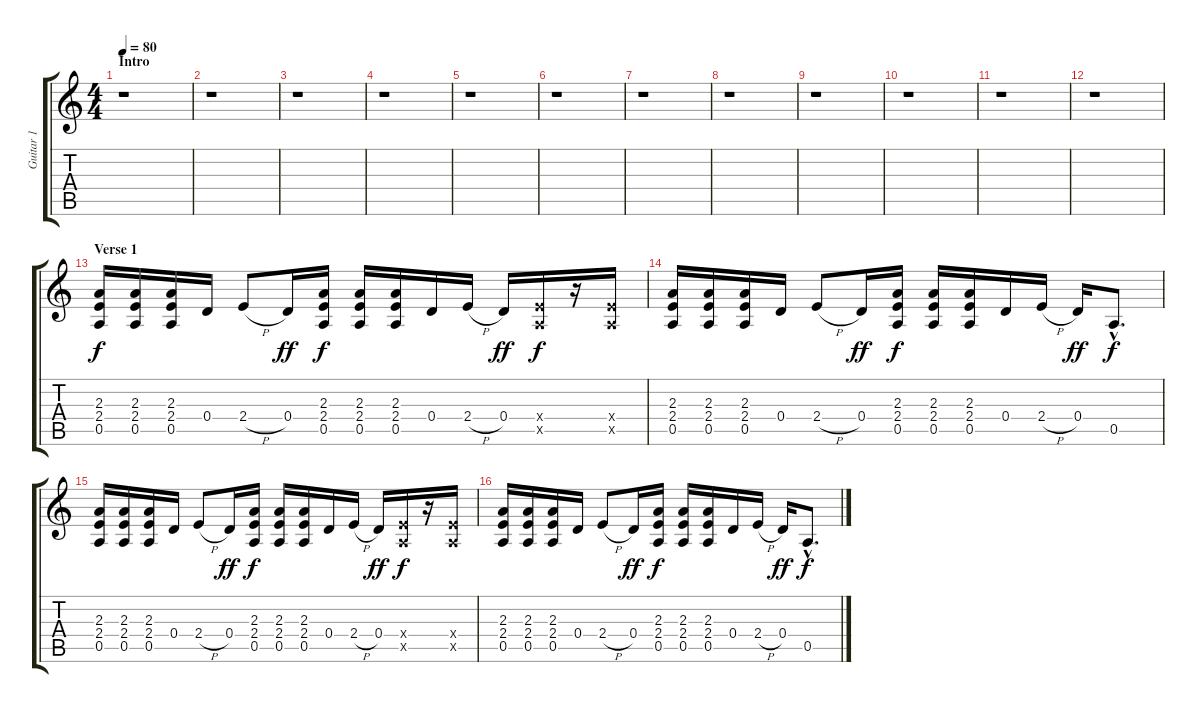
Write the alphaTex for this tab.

\track ("Guitar 1" "Guitar 1") {instrument distortionguitar}
\staff {score tabs}
\tuning (E4 B3 G3 D3 A2 E2) {hide}
\ts (4 4)
\section ("" "Intro")
\tempo 80
\clef g2
\ks c
r.1{dy f instrument distortionguitar} |
r.1 |
r.1 |
r.1 |
r.1 |
r.1 |
r.1 |
r.1 |
r.1 |
r.1 |
r.1 |
r.1 |
\section ("" "Verse 1")
(2.3 2.4 0.5).16 (2.3 2.4 0.5).16 (2.3 2.4 0.5).16 0.4.16 2.4{h}.8 0.4.16{dy ff} (2.3 2.4 0.5).16{dy f} (2.3 2.4 0.5).16 (2.3 2.4 0.5).16 0.4.16 2.4{h}.16 0.4.16{dy ff} (2.4{x} 0.5{x}).16{dy f} r.16 (2.4{x} 0.5{x}).16 |
(2.3 2.4 0.5).16 (2.3 2.4 0.5).16 (2.3 2.4 0.5).16 0.4.16 2.4{h}.8 0.4.16{dy ff} (2.3 2.4 0.5).16{dy f} (2.3 2.4 0.5).16 (2.3 2.4 0.5).16 0.4.16 2.4{h}.16 0.4.16{dy ff} 0.5{hac}.8{d dy f} |
(2.3 2.4 0.5).16 (2.3 2.4 0.5).16 (2.3 2.4 0.5).16 0.4.16 2.4{h}.8 0.4.16{dy ff} (2.3 2.4 0.5).16{dy f} (2.3 2.4 0.5).16 (2.3 2.4 0.5).16 0.4.16 2.4{h}.16 0.4.16{dy ff} (2.4{x} 0.5{x}).16{dy f} r.16 (2.4{x} 0.5{x}).16 |
(2.3 2.4 0.5).16 (2.3 2.4 0.5).16 (2.3 2.4 0.5).16 0.4.16 2.4{h}.8 0.4.16{dy ff} (2.3 2.4 0.5).16{dy f} (2.3 2.4 0.5).16 (2.3 2.4 0.5).16 0.4.16 2.4{h}.16 0.4.16{dy ff} 0.5{hac}.8{d dy f}
